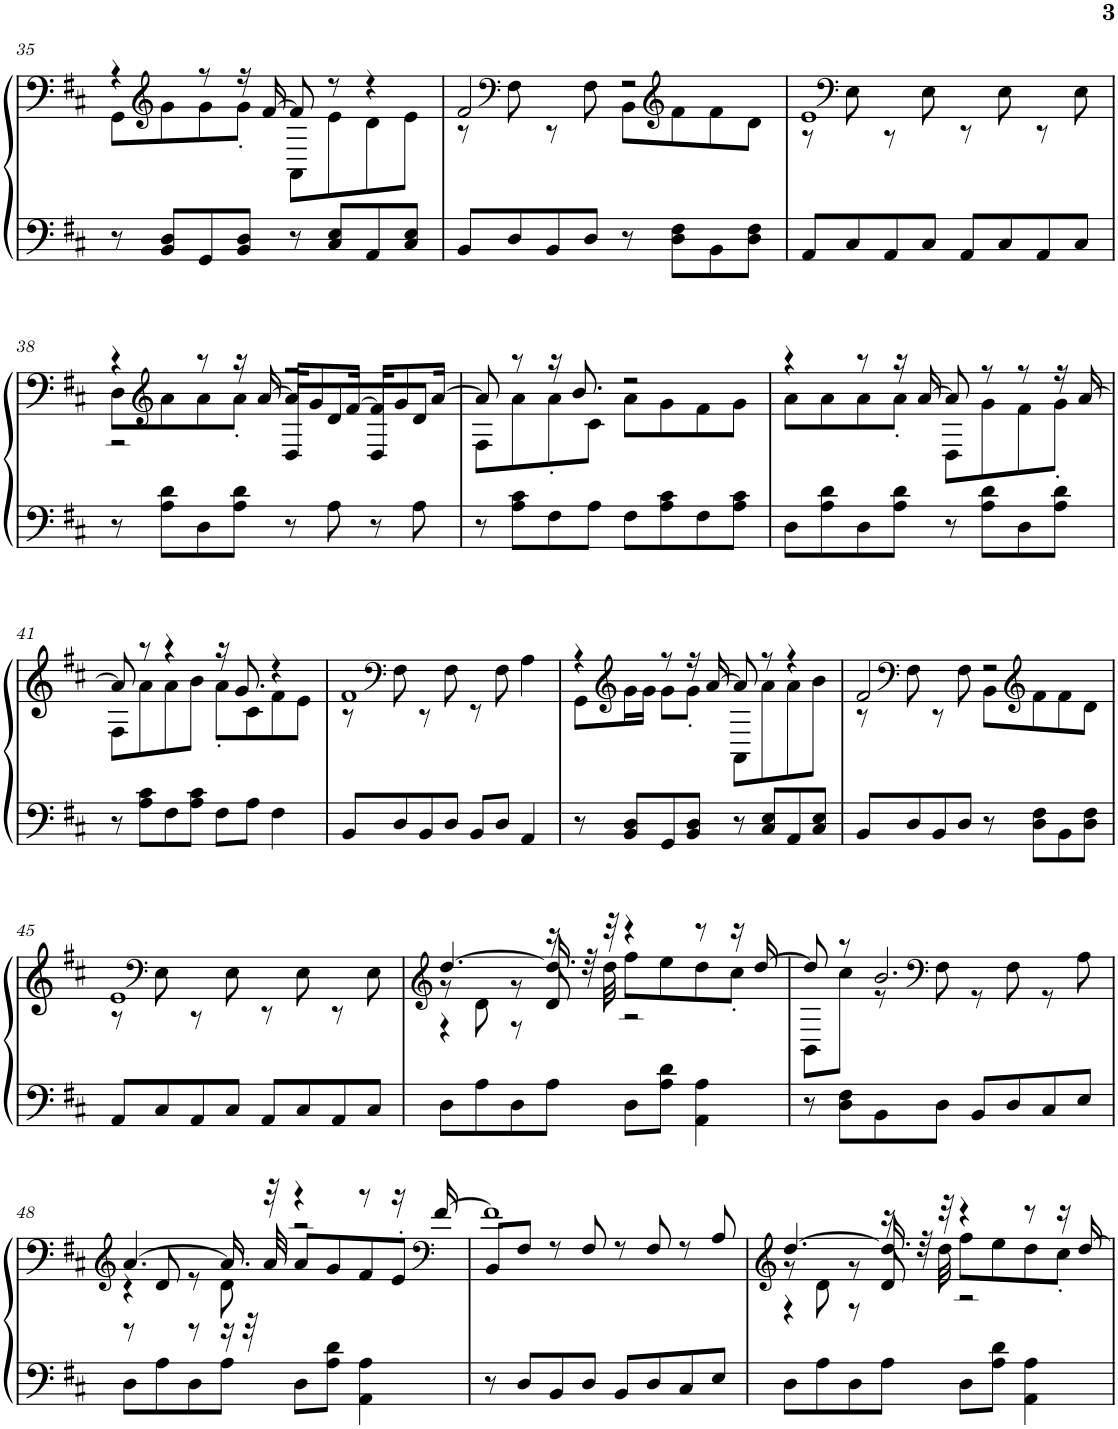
**kern	**kern
*part1	*part1
*staff2	*staff1
*I"Piano, Acoustic Grand Piano	*
*I'Pno.	*
!!LO:PB:g=z
*clefF4	*clefF4
*k[f#c#]	*k[f#c#]
*M4/4	*M4/4
=35	=35
*	*^
8r	4r	8GG\L
*	*clefG2	*
8BB/ 8D/L	.	8g\
8GG/	8r	8g\
8BB/ 8D/J	16r	8g'\J
.	[16f#/	.
8r	8f#/]	8AA\L
8C#/ 8E/L	8r	8e\
8AA/	4r	8d\
8C#/ 8E/J	.	8e\J
=36	=36	=36
8BB/L	2f#/	8r
*	*clefF4	*
8D/	.	8F#\
8BB/	.	8r
8D/J	.	8F#\
8r	2r	8BB\L
*	*clefG2	*
8D\ 8F#\L	.	8f#\
8BB\	.	8f#\
8D\ 8F#\J	.	8d\J
=37	=37	=37
8AA/L	1e	8r
*	*clefF4	*
8C#/	.	8E\
8AA/	.	8r
8C#/J	.	8E\
8AA/L	.	8r
8C#/	.	8E\
8AA/	.	8r
8C#/J	.	8E\
!!LO:LB:g=z
=38	=38	=38
*	*	*^
8r	4r	8D\L	2r
*	*clefG2	*	*
8A\ 8d\L	.	8a\	.
8D\	8r	8a\	.
8A\ 8d\J	16r	8a'\J	.
.	[16a/	.	.
8r	16a/KL]	2r	8D/L
.	8g/	.	.
8A\	.	.	8d/
.	[16f#/Jk	.	.
8r	16f#/KL]	.	8D/
.	8g/	.	.
8A\	.	.	8d/J
.	[16a/Jk	.	.
*	*	*v	*v
=39	=39	=39
8r	8a/]	8F#\L
8A\ 8c#\L	8r	8a\
8F#\	16r	8a'\
.	8.b/	.
8A\J	.	8c#\J
8F#\L	2r	8a\L
8A\ 8c#\	.	8g\
8F#\	.	8f#\
8A\ 8c#\J	.	8g\J
=40	=40	=40
8D\L	4r	8a\L
8A\ 8d\	.	8a\
8D\	8r	8a\
8A\ 8d\J	16r	8a'\J
.	[16a/	.
8r	8a/]	8D\L
8A\ 8d\L	8r	8g\
8D\	8r	8f#\
8A\ 8d\J	16r	8g'\J
.	[16a/	.
!!LO:LB:g=z	!!
=41	=41	=41
8r	8a/]	8F#\L
8A\ 8c#\L	8r	8a\
8F#\	4r	8a\
8A\ 8c#\J	.	8b\J
8F#\L	16r	8a'\L
.	8.g/	.
8A\J	.	8c#\
4F#\	4r	8f#\
.	.	8e\J
=42	=42	=42
8BB/L	1f#	8r
*	*clefF4	*
8D/	.	8F#\
8BB/	.	8r
8D/J	.	8F#\
8BB/L	.	8r
8D/J	.	8F#\
4AA/	.	4A\
=43	=43	=43
8r	4r	8GG\L
*	*clefG2	*
8BB/ 8D/L	.	16g\L
.	.	16g\JJ
8GG/	8r	8g\L
8BB/ 8D/J	16r	8g'\J
.	[16a/	.
8r	8a/]	8AA\L
8C#/ 8E/L	8r	8a\
8AA/	4r	8a\
8C#/ 8E/J	.	8b\J
=44	=44	=44
8BB/L	2f#/	8r
*	*clefF4	*
8D/	.	8F#\
8BB/	.	8r
8D/J	.	8F#\
8r	2r	8BB\L
*	*clefG2	*
8D\ 8F#\L	.	8f#\
8BB\	.	8f#\
8D\ 8F#\J	.	8d\J
!!LO:LB:g=z	!!
=45	=45	=45
8AA/L	1e	8r
*	*clefF4	*
8C#/	.	8E\
8AA/	.	8r
8C#/J	.	8E\
8AA/L	.	8r
8C#/	.	8E\
8AA/	.	8r
8C#/J	.	8E\
*	*v	*v
=46	=46
*	*clefG2
*	*^
*	*	*^
8D\L	[4.dd/	8r	4r
8A\	.	8d\	.
8D\	.	8r	8r
8A\J	16.dd/]	16r	8d/
.	.	32r	.
.	32r	32dd\	.
8D\L	4r	8ff#\L	2r
8A\ 8d\J	.	8ee\	.
4AA\ 4A\	8r	8dd\	.
.	16r	8cc#'\J	.
.	[16dd/	.	.
*	*	*v	*v
=47	=47	=47
8r	8dd/]	8BB\L
8D\ 8F#\L	8r	8cc#\J
8BB\	2.b/	8r
*	*clefF4	*
8D\J	.	8F#\
8BB/L	.	8r
8D/	.	8F#\
8C#/	.	8r
8E/J	.	8A\
*	*v	*v
!!LO:LB:g=z
=48	=48
*	*clefG2
*	*^
*	*	*^
8D\L	[4.a/	4r	8r
8A\	.	.	8d/
8D\	.	8r	8r
8A\J	16.a/]	8d\	16r
.	.	.	32r
.	32r	.	32a/
8D\L	4r	2r	8a/L
8A\ 8d\J	.	.	8g/
4AA\ 4A\	8r	.	8f#/
.	16r	.	8e'/J
*	*clefF4	*	*
.	[16f#/	.	.
*	*	*v	*v
=49	=49	=49
8r	1f#]	8BB/L
8D/L	.	8F#/J
8BB/	.	8r
8D/J	.	8F#/
8BB/L	.	8r
8D/	.	8F#/
8C#/	.	8r
8E/J	.	8A/
*	*v	*v
=50	=50
*	*clefG2
*	*^
*	*	*^
8D\L	[4.dd/	8r	4r
8A\	.	8d\	.
8D\	.	8r	8r
8A\J	16.dd/]	16r	8d/
.	.	32r	.
.	32r	32dd\	.
8D\L	4r	8ff#\L	2r
8A\ 8d\J	.	8ee\	.
4AA\ 4A\	8r	8dd\	.
.	16r	8cc#'\J	.
.	[16dd/	.	.
*	*v	*v	*v
=	=
*-	*-
